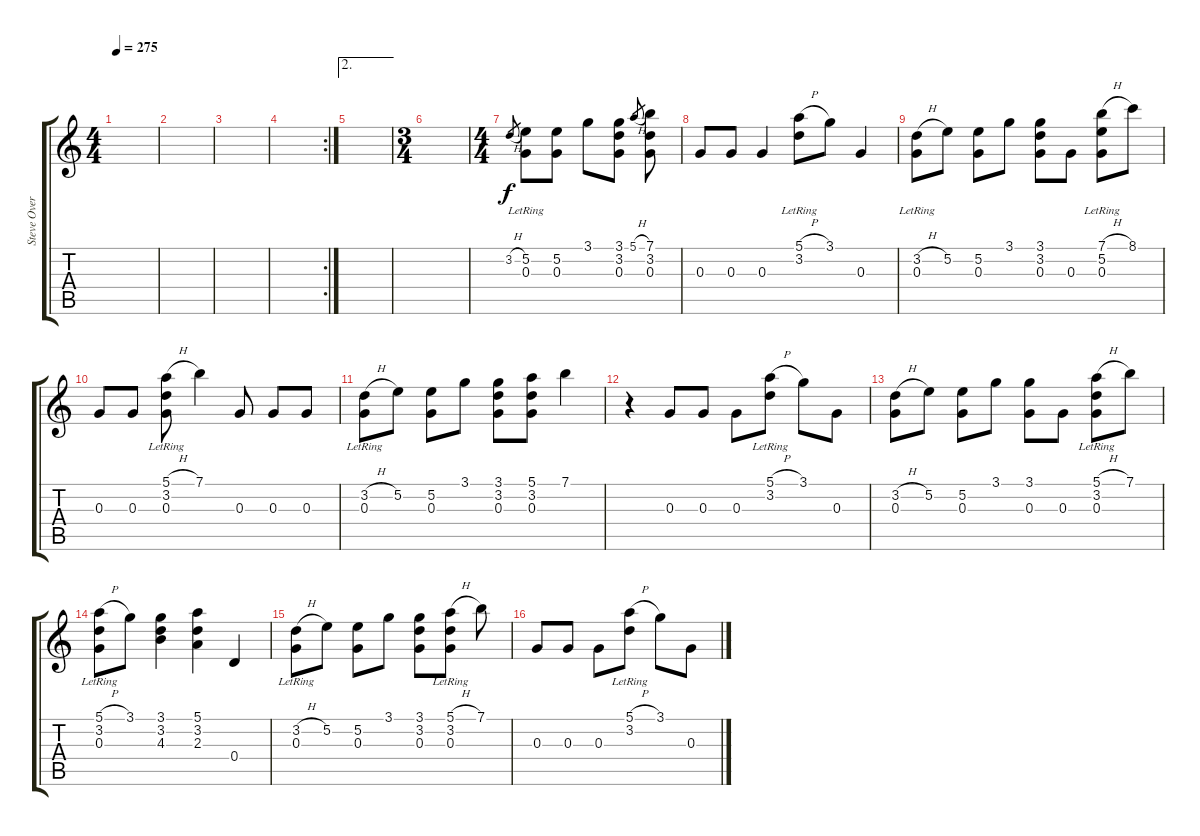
\track ("Steve Overlap" "Steve Over") {instrument acousticguitarsteel}
\staff {score tabs}
\tuning (E4 B3 G3 D3 A2 E2) {hide}
\ts (4 4)
\tempo 275
\clef g2
\ks c
|
|
|
\rc 2
|
\ae 2
|
\ts (3 4)
|
\ts (4 4)
3.2{h}.8{gr} (5.2{lr} 0.3).8 (5.2 0.3).8 3.1.8 (3.1 3.2 0.3).8 5.1{h}.8{gr} (7.1 3.2 0.3).8 |
0.3.8 0.3.8 0.3.4 (5.1{h lr} 3.2).8 3.1.8 0.3.4 |
(3.2{h lr} 0.3).8 5.2.8 (5.2 0.3).8 3.1.8 (3.1 3.2 0.3).8 0.3.8 (7.1{h lr} 5.2 0.3).8 8.1.8 |
0.3.8 0.3.8 (5.1{h lr} 3.2 0.3).8 7.1.4 0.3.8 0.3.8 0.3.8 |
(3.2{h lr} 0.3).8 5.2.8 (5.2 0.3).8 3.1.8 (3.1 3.2 0.3).8 (5.1 3.2 0.3).8 7.1.4 |
r.4 0.3.8 0.3.8 0.3.8 (5.1{h} 3.2{lr}).8 3.1.8 0.3.8 |
(3.2{h} 0.3).8 5.2.8 (5.2 0.3).8 3.1.8 (3.1 0.3).8 0.3.8 (5.1{h} 3.2{lr} 0.3).8 7.1.8 |
(5.1{h} 3.2{lr} 0.3).8 3.1.8 (3.1 3.2 4.3).4 (5.1 3.2 2.3).4 0.4.4 |
(3.2{h lr} 0.3).8 5.2.8 (5.2 0.3).8 3.1.8 (3.1 3.2 0.3).8 (5.1{h} 3.2{lr} 0.3).8 7.1.8 |
0.3.8 0.3.8 0.3.8 (5.1{h lr} 3.2).8 3.1.8 0.3.8
